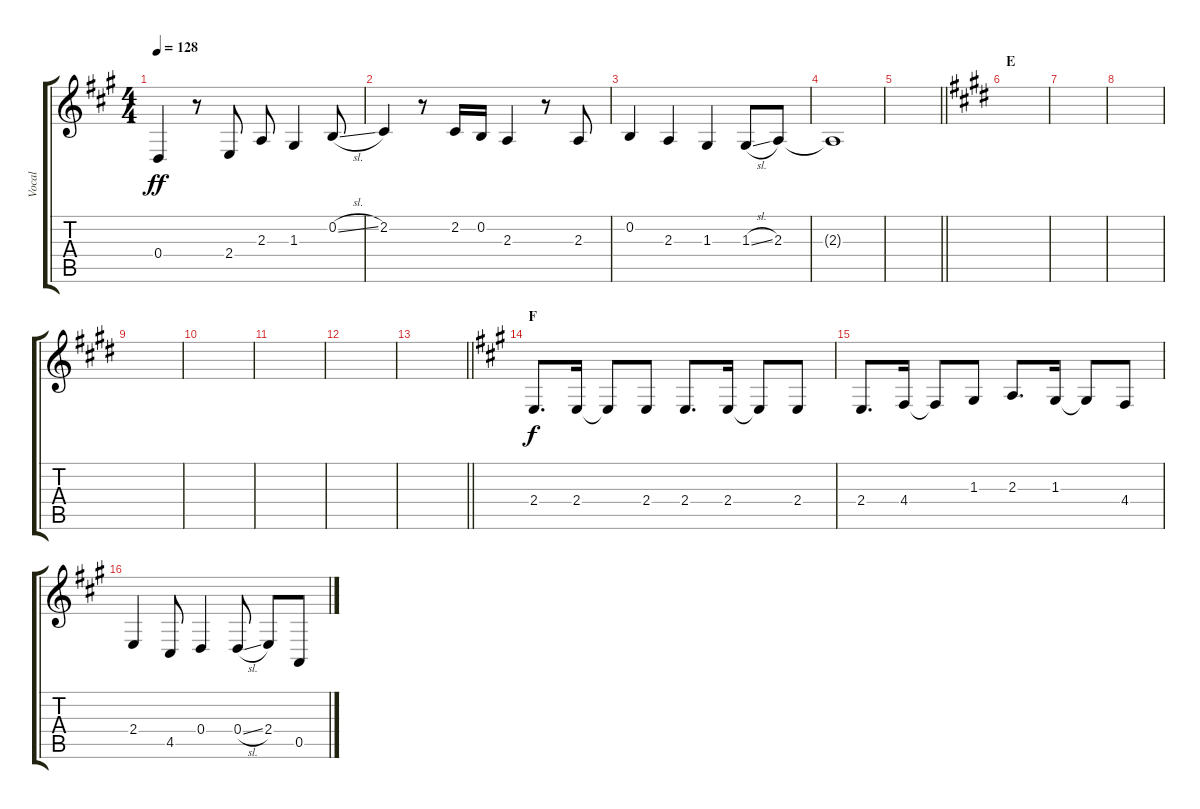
\track ("Vocal" "Vocal") {instrument tenorsax}
\staff {score tabs}
\tuning (E4 B3 G3 D3 A2 E2) {hide}
\ts (4 4)
\tempo 128
\clef g2
\ks a
0.4{t}.4{dy ff} r.8 2.4.8 2.3.8 1.3.4 0.2{sl}.8 |
2.2.4 r.8 2.2.16 0.2.16 2.3.4 r.8 2.3.8 |
0.2.4 2.3.4 1.3.4 1.3{sl}.8 2.3.8 |
2.3{t}.1 |
\barLineRight lightlight
|
\section ("" "E")
\ks e
|
|
|
|
|
|
|
\barLineRight lightlight
|
\section ("" "F")
\ks a
2.4.8{d dy f} 2.4.16 2.4{t}.8 2.4.8 2.4.8{d} 2.4.16 2.4{t}.8 2.4.8 |
2.4.8{d} 4.4.16 4.4{t}.8 1.3.8 2.3.8{d} 1.3.16 1.3{t}.8 4.4.8 |
2.4.4 4.5.8 0.4.4 0.4{sl}.8 2.4.8 0.5.8
